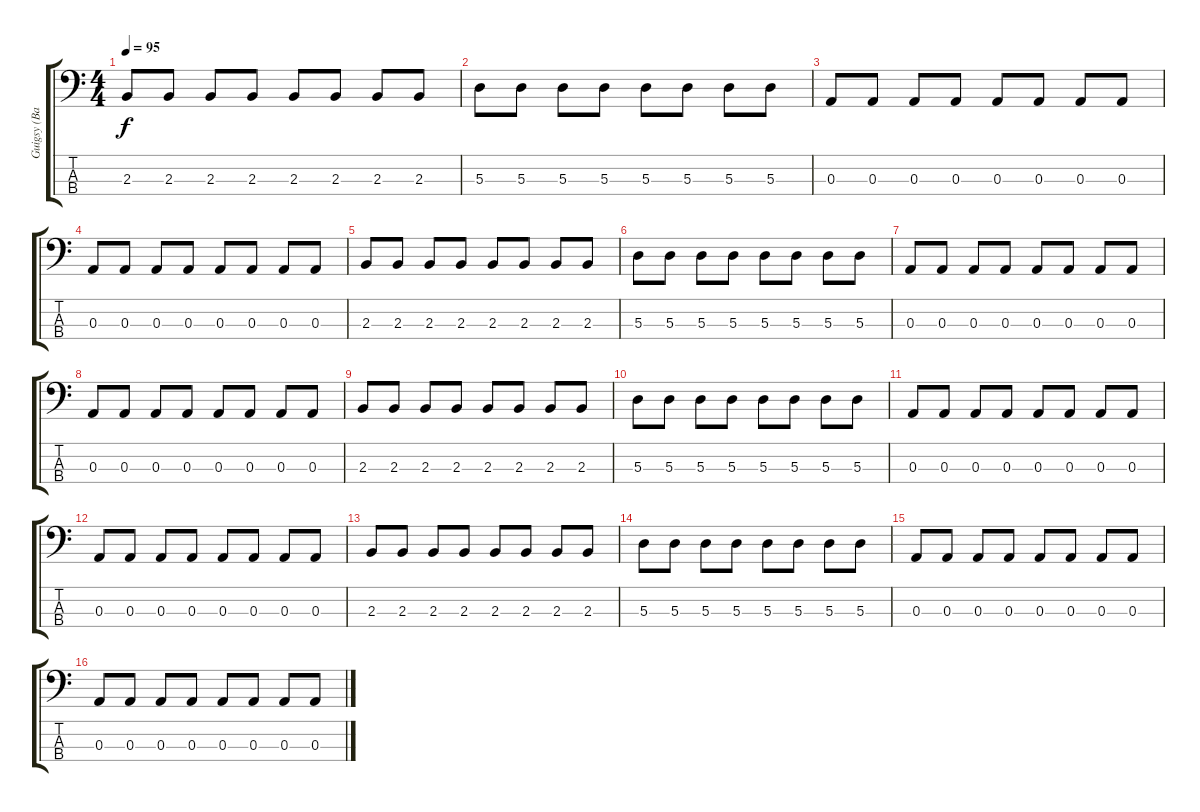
\track ("Guigsy (Bass)" "Guigsy (Ba") {instrument electricbasspick}
\staff {score tabs}
\tuning (G2 D2 A1 E1) {hide}
\ts (4 4)
\tempo 95
\clef f4
\ks c
2.3.8{dy f} 2.3.8 2.3.8 2.3.8 2.3.8 2.3.8 2.3.8 2.3.8 |
5.3.8 5.3.8 5.3.8 5.3.8 5.3.8 5.3.8 5.3.8 5.3.8 |
0.3.8 0.3.8 0.3.8 0.3.8 0.3.8 0.3.8 0.3.8 0.3.8 |
0.3.8 0.3.8 0.3.8 0.3.8 0.3.8 0.3.8 0.3.8 0.3.8 |
2.3.8 2.3.8 2.3.8 2.3.8 2.3.8 2.3.8 2.3.8 2.3.8 |
5.3.8 5.3.8 5.3.8 5.3.8 5.3.8 5.3.8 5.3.8 5.3.8 |
0.3.8 0.3.8 0.3.8 0.3.8 0.3.8 0.3.8 0.3.8 0.3.8 |
0.3.8 0.3.8 0.3.8 0.3.8 0.3.8 0.3.8 0.3.8 0.3.8 |
2.3.8 2.3.8 2.3.8 2.3.8 2.3.8 2.3.8 2.3.8 2.3.8 |
5.3.8 5.3.8 5.3.8 5.3.8 5.3.8 5.3.8 5.3.8 5.3.8 |
0.3.8 0.3.8 0.3.8 0.3.8 0.3.8 0.3.8 0.3.8 0.3.8 |
0.3.8 0.3.8 0.3.8 0.3.8 0.3.8 0.3.8 0.3.8 0.3.8 |
2.3.8 2.3.8 2.3.8 2.3.8 2.3.8 2.3.8 2.3.8 2.3.8 |
5.3.8 5.3.8 5.3.8 5.3.8 5.3.8 5.3.8 5.3.8 5.3.8 |
0.3.8 0.3.8 0.3.8 0.3.8 0.3.8 0.3.8 0.3.8 0.3.8 |
0.3.8 0.3.8 0.3.8 0.3.8 0.3.8 0.3.8 0.3.8 0.3.8
